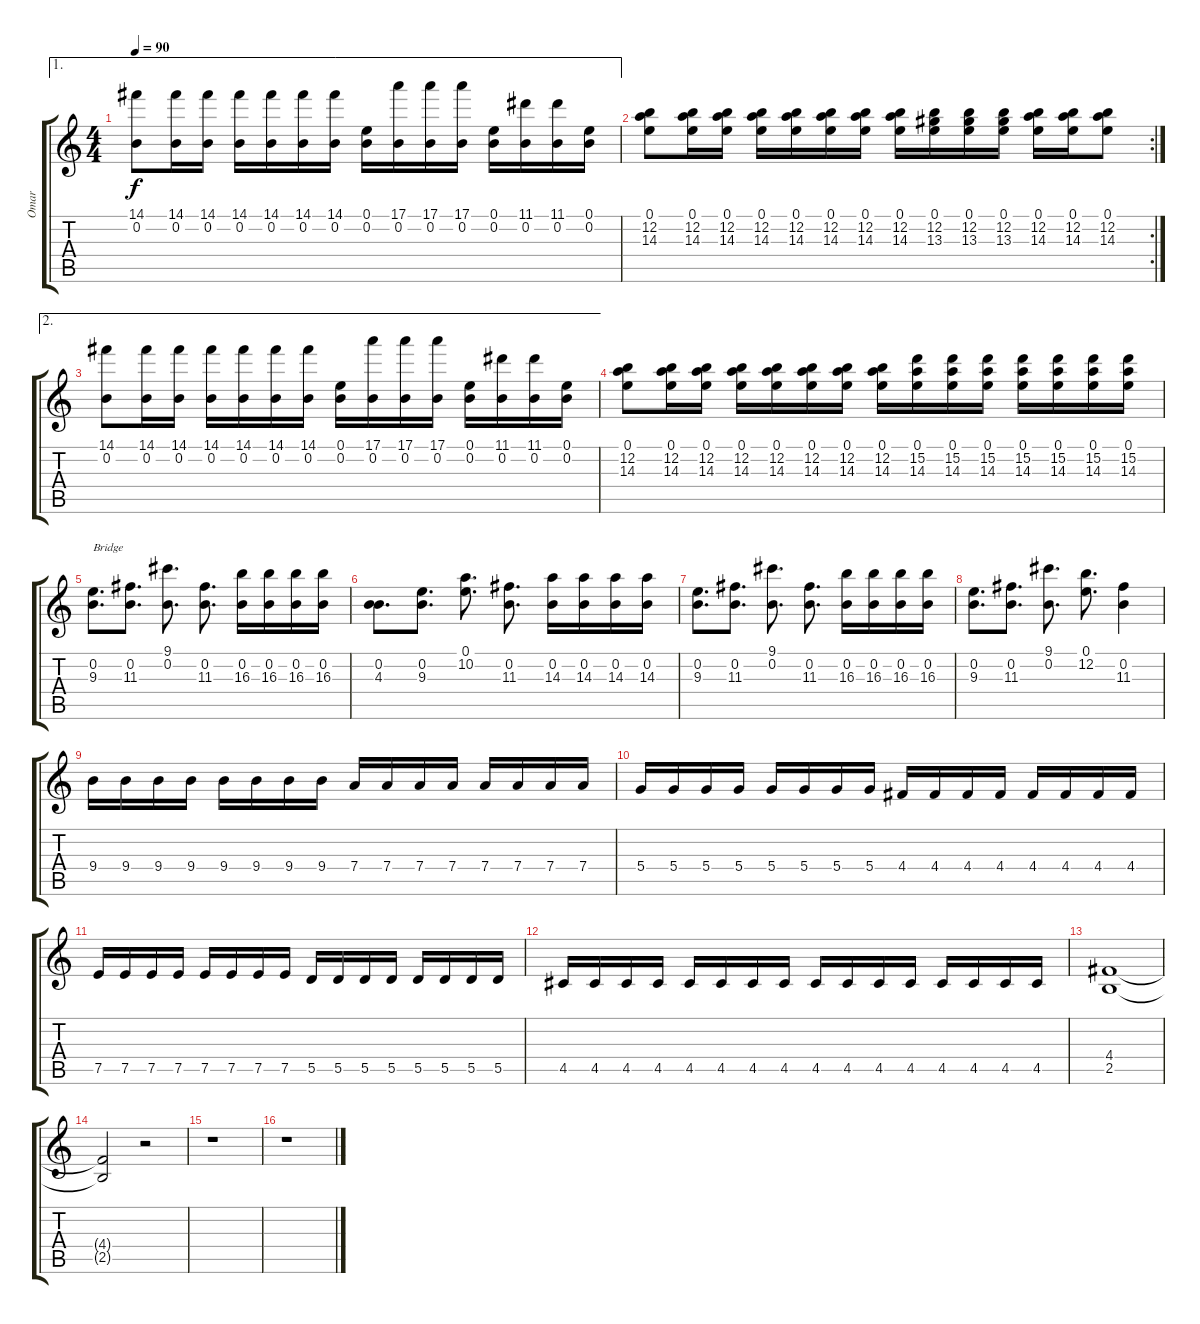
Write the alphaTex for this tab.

\track ("Omar" "Omar") {instrument overdrivenguitar}
\staff {score tabs}
\tuning (E4 B3 G3 D3 A2 E2) {hide}
\ae 1
\ts (4 4)
\tempo 90
\clef g2
\ks c
(14.1 0.2).8{dy f} (14.1 0.2).16 (14.1 0.2).16 (14.1 0.2).16 (14.1 0.2).16 (14.1 0.2).16 (14.1 0.2).16 (0.1 0.2).16 (17.1 0.2).16 (17.1 0.2).16 (17.1 0.2).16 (0.1 0.2).16 (11.1 0.2).16 (11.1 0.2).16 (0.1 0.2).16 |
\rc 2
(0.1 12.2 14.3).8 (0.1 12.2 14.3).16 (0.1 12.2 14.3).16 (0.1 12.2 14.3).16 (0.1 12.2 14.3).16 (0.1 12.2 14.3).16 (0.1 12.2 14.3).16 (0.1 12.2 14.3).16 (0.1 12.2 13.3).16 (0.1 12.2 13.3).16 (0.1 12.2 13.3).16 (0.1 12.2 14.3).16 (0.1 12.2 14.3).16 (0.1 12.2 14.3).8 |
\ae 2
(14.1 0.2).8 (14.1 0.2).16 (14.1 0.2).16 (14.1 0.2).16 (14.1 0.2).16 (14.1 0.2).16 (14.1 0.2).16 (0.1 0.2).16 (17.1 0.2).16 (17.1 0.2).16 (17.1 0.2).16 (0.1 0.2).16 (11.1 0.2).16 (11.1 0.2).16 (0.1 0.2).16 |
(0.1 12.2 14.3).8 (0.1 12.2 14.3).16 (0.1 12.2 14.3).16 (0.1 12.2 14.3).16 (0.1 12.2 14.3).16 (0.1 12.2 14.3).16 (0.1 12.2 14.3).16 (0.1 12.2 14.3).16 (0.1 15.2 14.3).16 (0.1 15.2 14.3).16 (0.1 15.2 14.3).16 (0.1 15.2 14.3).16 (0.1 15.2 14.3).16 (0.1 15.2 14.3).16 (0.1 15.2 14.3).16 |
(0.2 9.3).8{d txt "Bridge"} (0.2 11.3).8{d} (9.1 0.2).8{d} (0.2 11.3).8{d} (0.2 16.3).16 (0.2 16.3).16 (0.2 16.3).16 (0.2 16.3).16 |
(0.2 4.3).8{d} (0.2 9.3).8{d} (0.1 10.2).8{d} (0.2 11.3).8{d} (0.2 14.3).16 (0.2 14.3).16 (0.2 14.3).16 (0.2 14.3).16 |
(0.2 9.3).8{d} (0.2 11.3).8{d} (9.1 0.2).8{d} (0.2 11.3).8{d} (0.2 16.3).16 (0.2 16.3).16 (0.2 16.3).16 (0.2 16.3).16 |
(0.2 9.3).8{d} (0.2 11.3).8{d} (9.1 0.2).8{d} (0.1 12.2).8{d} (0.2 11.3).4 |
9.4.16 9.4.16 9.4.16 9.4.16 9.4.16 9.4.16 9.4.16 9.4.16 7.4.16 7.4.16 7.4.16 7.4.16 7.4.16 7.4.16 7.4.16 7.4.16 |
5.4.16 5.4.16 5.4.16 5.4.16 5.4.16 5.4.16 5.4.16 5.4.16 4.4.16 4.4.16 4.4.16 4.4.16 4.4.16 4.4.16 4.4.16 4.4.16 |
7.5.16 7.5.16 7.5.16 7.5.16 7.5.16 7.5.16 7.5.16 7.5.16 5.5.16 5.5.16 5.5.16 5.5.16 5.5.16 5.5.16 5.5.16 5.5.16 |
4.5.16 4.5.16 4.5.16 4.5.16 4.5.16 4.5.16 4.5.16 4.5.16 4.5.16 4.5.16 4.5.16 4.5.16 4.5.16 4.5.16 4.5.16 4.5.16 |
(4.4 2.5).1 |
(4.4{t} 2.5{t}).2 r.2 |
r.1 |
r.1
